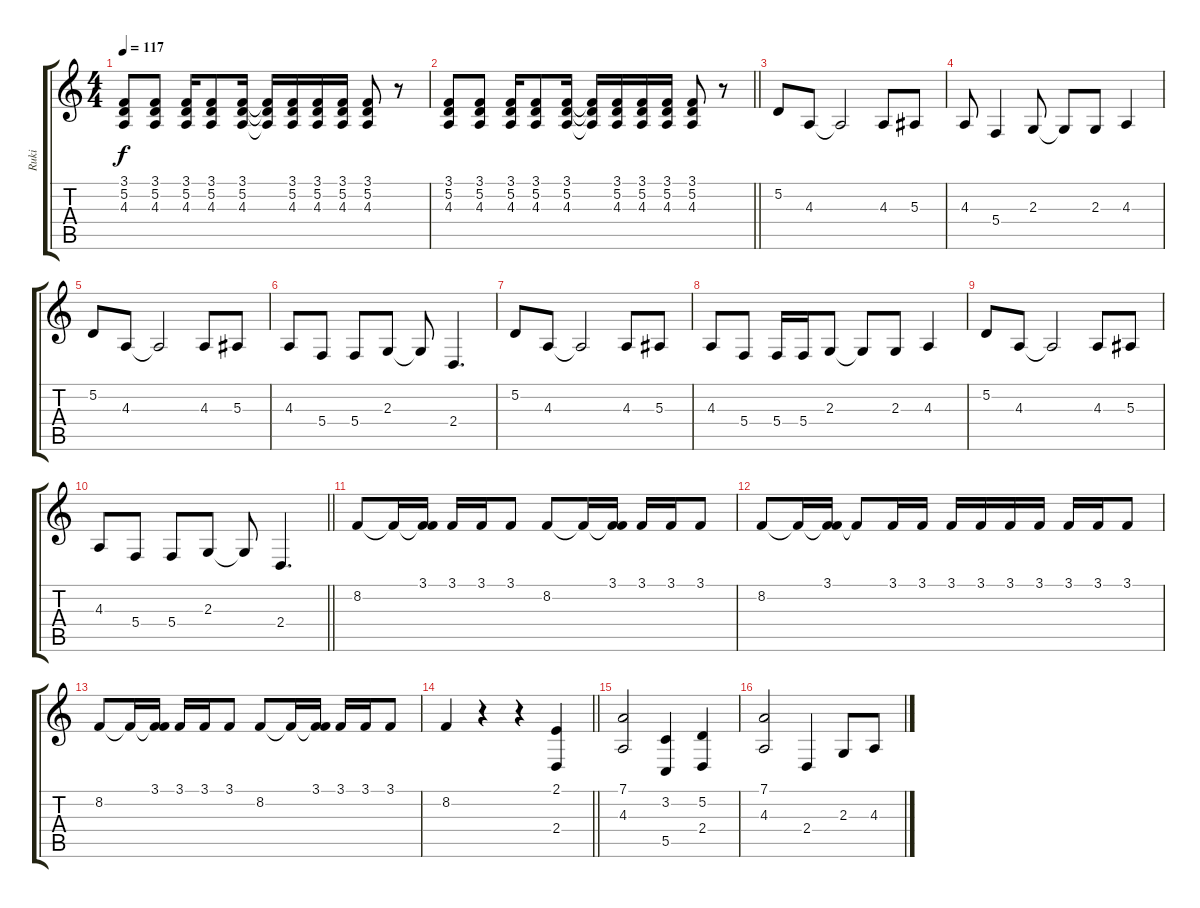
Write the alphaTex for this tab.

\track ("Ruki" "Ruki") {instrument lead6voice}
\staff {score tabs}
\tuning (D4 A3 F3 C3 G2 D2) {hide}
\ts (4 4)
\tempo 117
\clef g2
\ks c
(3.1 5.2 4.3).8{dy f} (3.1 5.2 4.3).8 (3.1 5.2 4.3).16 (3.1 5.2 4.3).8 (3.1 5.2 4.3).16 (3.1{t} 5.2{t} 4.3{t}).16 (3.1 5.2 4.3).16 (3.1 5.2 4.3).16 (3.1 5.2 4.3).16 (3.1 5.2 4.3).8 r.8 |
\barLineRight lightlight
(3.1 5.2 4.3).8 (3.1 5.2 4.3).8 (3.1 5.2 4.3).16 (3.1 5.2 4.3).8 (3.1 5.2 4.3).16 (3.1{t} 5.2{t} 4.3{t}).16 (3.1 5.2 4.3).16 (3.1 5.2 4.3).16 (3.1 5.2 4.3).16 (3.1 5.2 4.3).8 r.8 |
5.2.8{volume 13} 4.3.8 4.3{t}.2 4.3.8 5.3.8 |
4.3.8 5.4.4 2.3.8 2.3{t}.8 2.3.8 4.3.4 |
5.2.8 4.3.8 4.3{t}.2 4.3.8 5.3.8 |
4.3.8 5.4.8 5.4.8 2.3.8 2.3{t}.8 2.4.4{d} |
5.2.8 4.3.8 4.3{t}.2 4.3.8 5.3.8 |
4.3.8 5.4.8 5.4.16 5.4.16 2.3.8 2.3{t}.8 2.3.8 4.3.4 |
5.2.8 4.3.8 4.3{t}.2 4.3.8 5.3.8 |
\barLineRight lightlight
4.3.8 5.4.8 5.4.8 2.3.8 2.3{t}.8 2.4.4{d} |
8.2.8 8.2{t}.16 (3.1 8.2{t}).16 3.1.16 3.1.16 3.1.8 8.2.8 8.2{t}.16 (3.1 8.2{t}).16 3.1.16 3.1.16 3.1.8 |
8.2.8 8.2{t}.16 (3.1 8.2{t}).16 3.1{t}.8 3.1.16 3.1.16 3.1.16 3.1.16 3.1.16 3.1.16 3.1.16 3.1.16 3.1.8 |
8.2.8 8.2{t}.16 (3.1 8.2{t}).16 3.1.16 3.1.16 3.1.8 8.2.8 8.2{t}.16 (3.1 8.2{t}).16 3.1.16 3.1.16 3.1.8 |
\barLineRight lightlight
8.2.4 r.4 r.4 (2.1 2.4).4 |
(7.1 4.3).2 (3.2 5.5).4 (5.2 2.4).4 |
(7.1 4.3).2 2.4.4 2.3.8 4.3.8
